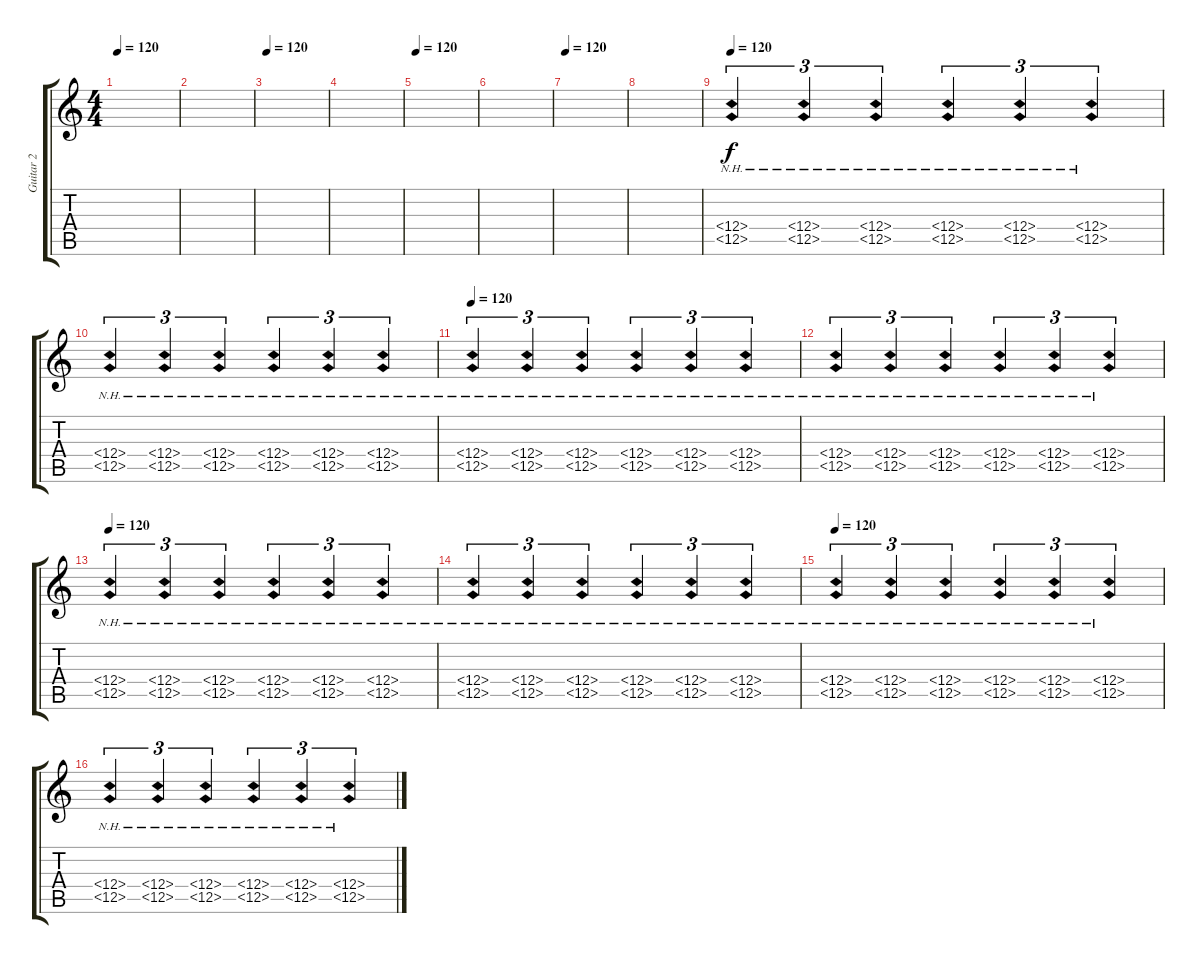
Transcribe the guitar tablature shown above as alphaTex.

\track ("Guitar 2" "Guitar 2") {instrument distortionguitar}
\staff {score tabs}
\tuning (D4 A3 F3 C3 G2 D2) {hide}
\ts (4 4)
\tempo 120
\clef g2
\ks c
|
|
\tempo 120
|
|
\tempo 120
|
|
\tempo 120
|
|
\tempo 120
(12.4{nh} 12.5{nh}).4{tu (3 2) volume 8} (12.4{nh} 12.5{nh}).4{tu (3 2)} (12.4{nh} 12.5{nh}).4{tu (3 2)} (12.4{nh} 12.5{nh}).4{tu (3 2)} (12.4{nh} 12.5{nh}).4{tu (3 2)} (12.4{nh} 12.5{nh}).4{tu (3 2)} |
(12.4{nh} 12.5{nh}).4{tu (3 2)} (12.4{nh} 12.5{nh}).4{tu (3 2)} (12.4{nh} 12.5{nh}).4{tu (3 2)} (12.4{nh} 12.5{nh}).4{tu (3 2)} (12.4{nh} 12.5{nh}).4{tu (3 2)} (12.4{nh} 12.5{nh}).4{tu (3 2)} |
\tempo 120
(12.4{nh} 12.5{nh}).4{tu (3 2) volume 8} (12.4{nh} 12.5{nh}).4{tu (3 2)} (12.4{nh} 12.5{nh}).4{tu (3 2)} (12.4{nh} 12.5{nh}).4{tu (3 2)} (12.4{nh} 12.5{nh}).4{tu (3 2)} (12.4{nh} 12.5{nh}).4{tu (3 2)} |
(12.4{nh} 12.5{nh}).4{tu (3 2)} (12.4{nh} 12.5{nh}).4{tu (3 2)} (12.4{nh} 12.5{nh}).4{tu (3 2)} (12.4{nh} 12.5{nh}).4{tu (3 2)} (12.4{nh} 12.5{nh}).4{tu (3 2)} (12.4{nh} 12.5{nh}).4{tu (3 2)} |
\tempo 120
(12.4{nh} 12.5{nh}).4{tu (3 2) volume 8} (12.4{nh} 12.5{nh}).4{tu (3 2)} (12.4{nh} 12.5{nh}).4{tu (3 2)} (12.4{nh} 12.5{nh}).4{tu (3 2)} (12.4{nh} 12.5{nh}).4{tu (3 2)} (12.4{nh} 12.5{nh}).4{tu (3 2)} |
(12.4{nh} 12.5{nh}).4{tu (3 2)} (12.4{nh} 12.5{nh}).4{tu (3 2)} (12.4{nh} 12.5{nh}).4{tu (3 2)} (12.4{nh} 12.5{nh}).4{tu (3 2)} (12.4{nh} 12.5{nh}).4{tu (3 2)} (12.4{nh} 12.5{nh}).4{tu (3 2)} |
\tempo 120
(12.4{nh} 12.5{nh}).4{tu (3 2) volume 8} (12.4{nh} 12.5{nh}).4{tu (3 2)} (12.4{nh} 12.5{nh}).4{tu (3 2)} (12.4{nh} 12.5{nh}).4{tu (3 2)} (12.4{nh} 12.5{nh}).4{tu (3 2)} (12.4{nh} 12.5{nh}).4{tu (3 2)} |
(12.4{nh} 12.5{nh}).4{tu (3 2)} (12.4{nh} 12.5{nh}).4{tu (3 2)} (12.4{nh} 12.5{nh}).4{tu (3 2)} (12.4{nh} 12.5{nh}).4{tu (3 2)} (12.4{nh} 12.5{nh}).4{tu (3 2)} (12.4{nh} 12.5{nh}).4{tu (3 2)}
